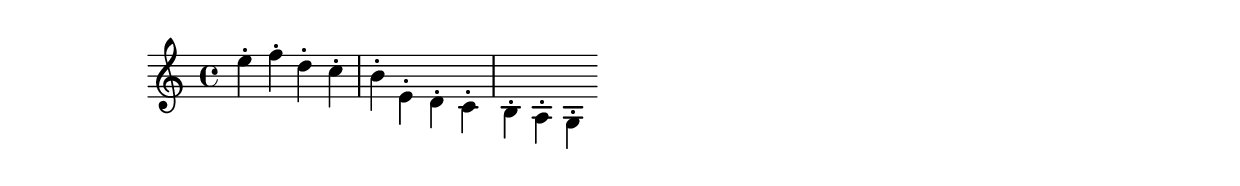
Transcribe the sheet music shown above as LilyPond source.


\version "2.1.30"

\header{
texidoc="
The staccato dot (and all scripts with follow-into-staff set) must
not be on staff lines.
"
}
\score { 
  \context Voice \notes\relative c' {
	e'4-. f-. d-. c-. b-.
	\stemDown
	e,-. d-. c-. b-. a-. g-.    
  }
  \paper {
    raggedright = ##t
  }  
}

